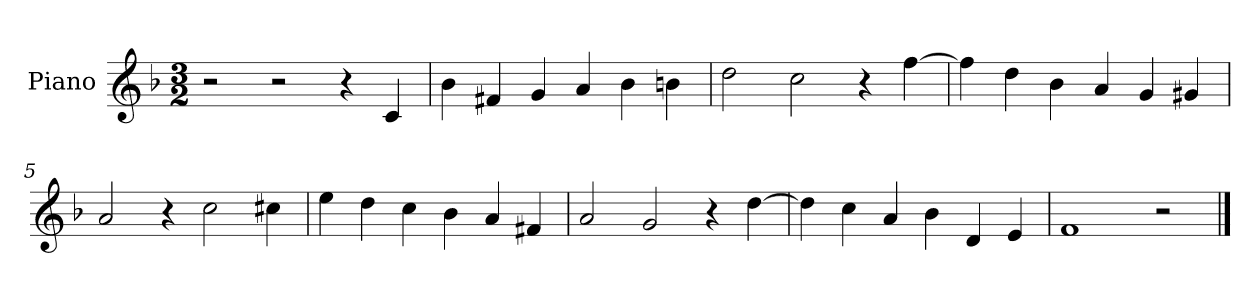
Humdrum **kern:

**kern
*part1
*staff1
*I"Piano
*I'Pno
*clefG2
*k[b-]
*F:
*M3/2
=1
2r
2r
4r
4c/
=2
4b-\
4f#X/
4g/
4a/
4b-\
4bn\
=3
2dd\
2cc\
4r
[4ff\
=4
4ff\]
4dd\
4b-\
4a/
4g/
4g#X/
=5
2a/
4r
2cc\
4cc#X\
=6
4ee\
4dd\
4cc\
4b-\
4a/
4f#X/
=7
2a/
2g/
4r
[4dd\
=8
4dd\]
4cc\
4a/
4b-\
4d/
4e/
=9
1f
2r
==
*-
